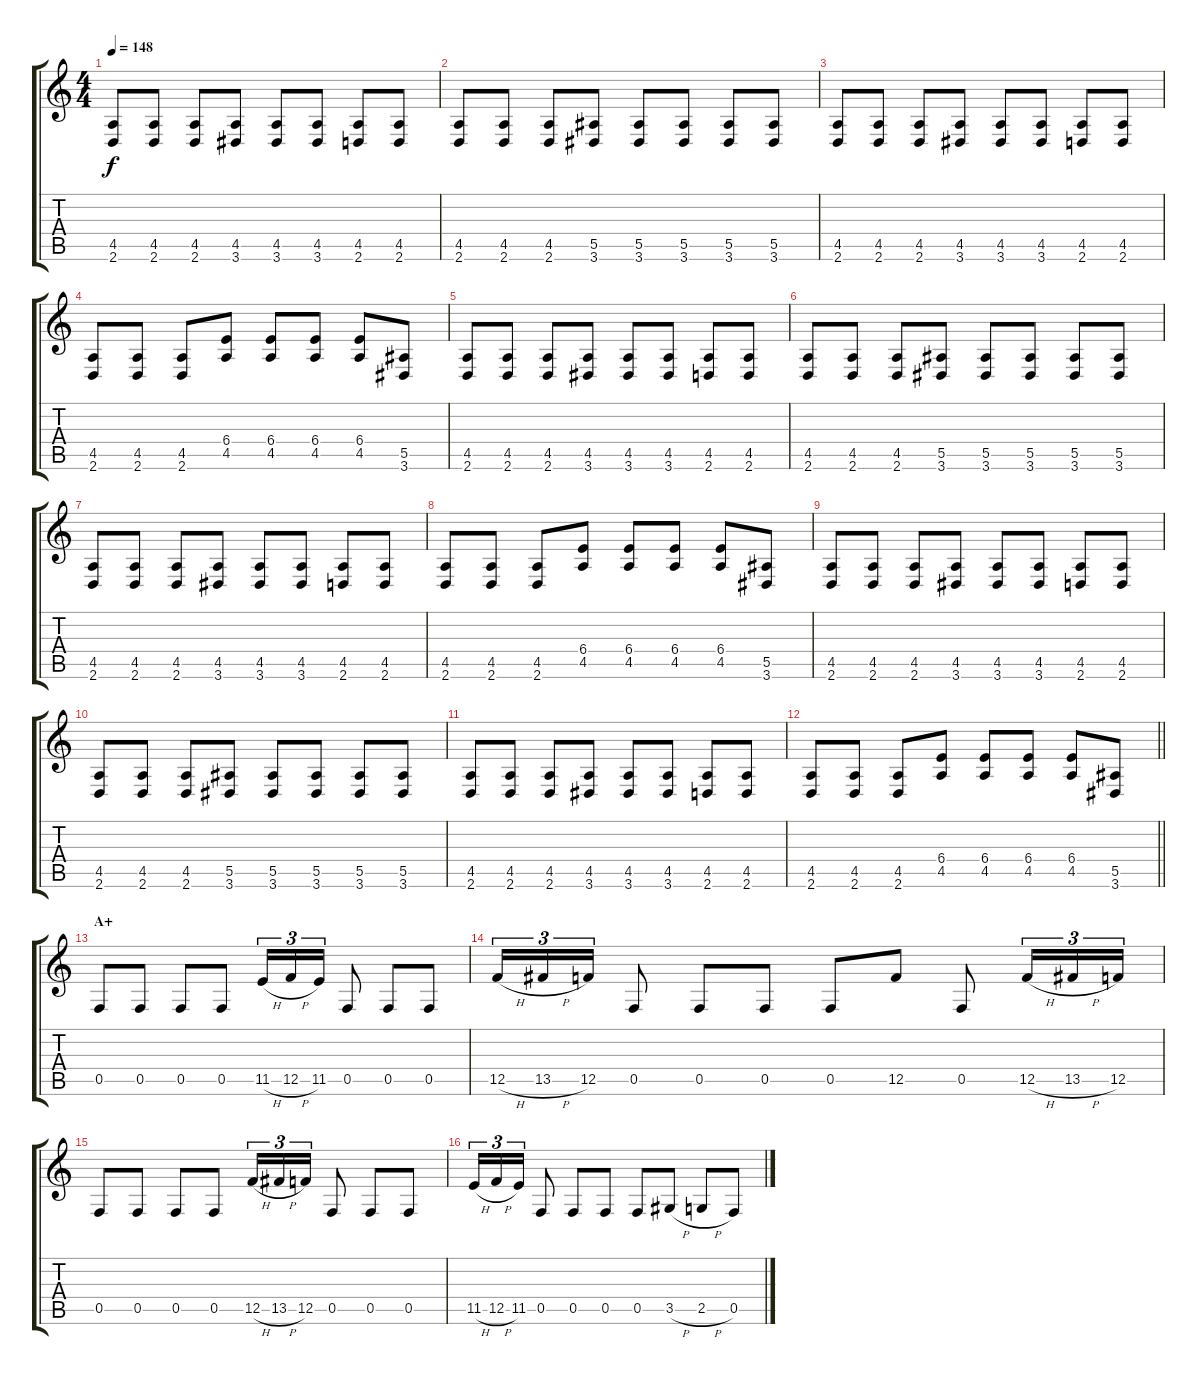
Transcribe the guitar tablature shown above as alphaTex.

\track "" {instrument distortionguitar}
\staff {score tabs}
\tuning (C4 G3 Eb3 Bb2 F2 C2) {hide}
\ts (4 4)
\tempo 148
\clef g2
\ks c
(4.5 2.6).8{dy f} (4.5 2.6).8 (4.5 2.6).8 (4.5 3.6).8 (4.5 3.6).8 (4.5 3.6).8 (4.5 2.6).8 (4.5 2.6).8 |
(4.5 2.6).8 (4.5 2.6).8 (4.5 2.6).8 (5.5 3.6).8 (5.5 3.6).8 (5.5 3.6).8 (5.5 3.6).8 (5.5 3.6).8 |
(4.5 2.6).8 (4.5 2.6).8 (4.5 2.6).8 (4.5 3.6).8 (4.5 3.6).8 (4.5 3.6).8 (4.5 2.6).8 (4.5 2.6).8 |
(4.5 2.6).8 (4.5 2.6).8 (4.5 2.6).8 (6.4 4.5).8 (6.4 4.5).8 (6.4 4.5).8 (6.4 4.5).8 (5.5 3.6).8 |
(4.5 2.6).8 (4.5 2.6).8 (4.5 2.6).8 (4.5 3.6).8 (4.5 3.6).8 (4.5 3.6).8 (4.5 2.6).8 (4.5 2.6).8 |
(4.5 2.6).8 (4.5 2.6).8 (4.5 2.6).8 (5.5 3.6).8 (5.5 3.6).8 (5.5 3.6).8 (5.5 3.6).8 (5.5 3.6).8 |
(4.5 2.6).8 (4.5 2.6).8 (4.5 2.6).8 (4.5 3.6).8 (4.5 3.6).8 (4.5 3.6).8 (4.5 2.6).8 (4.5 2.6).8 |
(4.5 2.6).8 (4.5 2.6).8 (4.5 2.6).8 (6.4 4.5).8 (6.4 4.5).8 (6.4 4.5).8 (6.4 4.5).8 (5.5 3.6).8 |
(4.5 2.6).8 (4.5 2.6).8 (4.5 2.6).8 (4.5 3.6).8 (4.5 3.6).8 (4.5 3.6).8 (4.5 2.6).8 (4.5 2.6).8 |
(4.5 2.6).8 (4.5 2.6).8 (4.5 2.6).8 (5.5 3.6).8 (5.5 3.6).8 (5.5 3.6).8 (5.5 3.6).8 (5.5 3.6).8 |
(4.5 2.6).8 (4.5 2.6).8 (4.5 2.6).8 (4.5 3.6).8 (4.5 3.6).8 (4.5 3.6).8 (4.5 2.6).8 (4.5 2.6).8 |
\barLineRight lightlight
(4.5 2.6).8 (4.5 2.6).8 (4.5 2.6).8 (6.4 4.5).8 (6.4 4.5).8 (6.4 4.5).8 (6.4 4.5).8 (5.5 3.6).8 |
\section ("" "A+")
0.5.8 0.5.8 0.5.8 0.5.8 11.5{h}.16{tu (3 2)} 12.5{h}.16{tu (3 2)} 11.5.16{tu (3 2)} 0.5.8 0.5.8 0.5.8 |
12.5{h}.16{tu (3 2)} 13.5{h}.16{tu (3 2)} 12.5.16{tu (3 2)} 0.5.8 0.5.8 0.5.8 0.5.8 12.5.8 0.5.8 12.5{h}.16{tu (3 2)} 13.5{h}.16{tu (3 2)} 12.5.16{tu (3 2)} |
0.5.8 0.5.8 0.5.8 0.5.8 12.5{h}.16{tu (3 2)} 13.5{h}.16{tu (3 2)} 12.5.16{tu (3 2)} 0.5.8 0.5.8 0.5.8 |
11.5{h}.16{tu (3 2)} 12.5{h}.16{tu (3 2)} 11.5.16{tu (3 2)} 0.5.8 0.5.8 0.5.8 0.5.8 3.5{h}.8 2.5{h}.8 0.5.8
